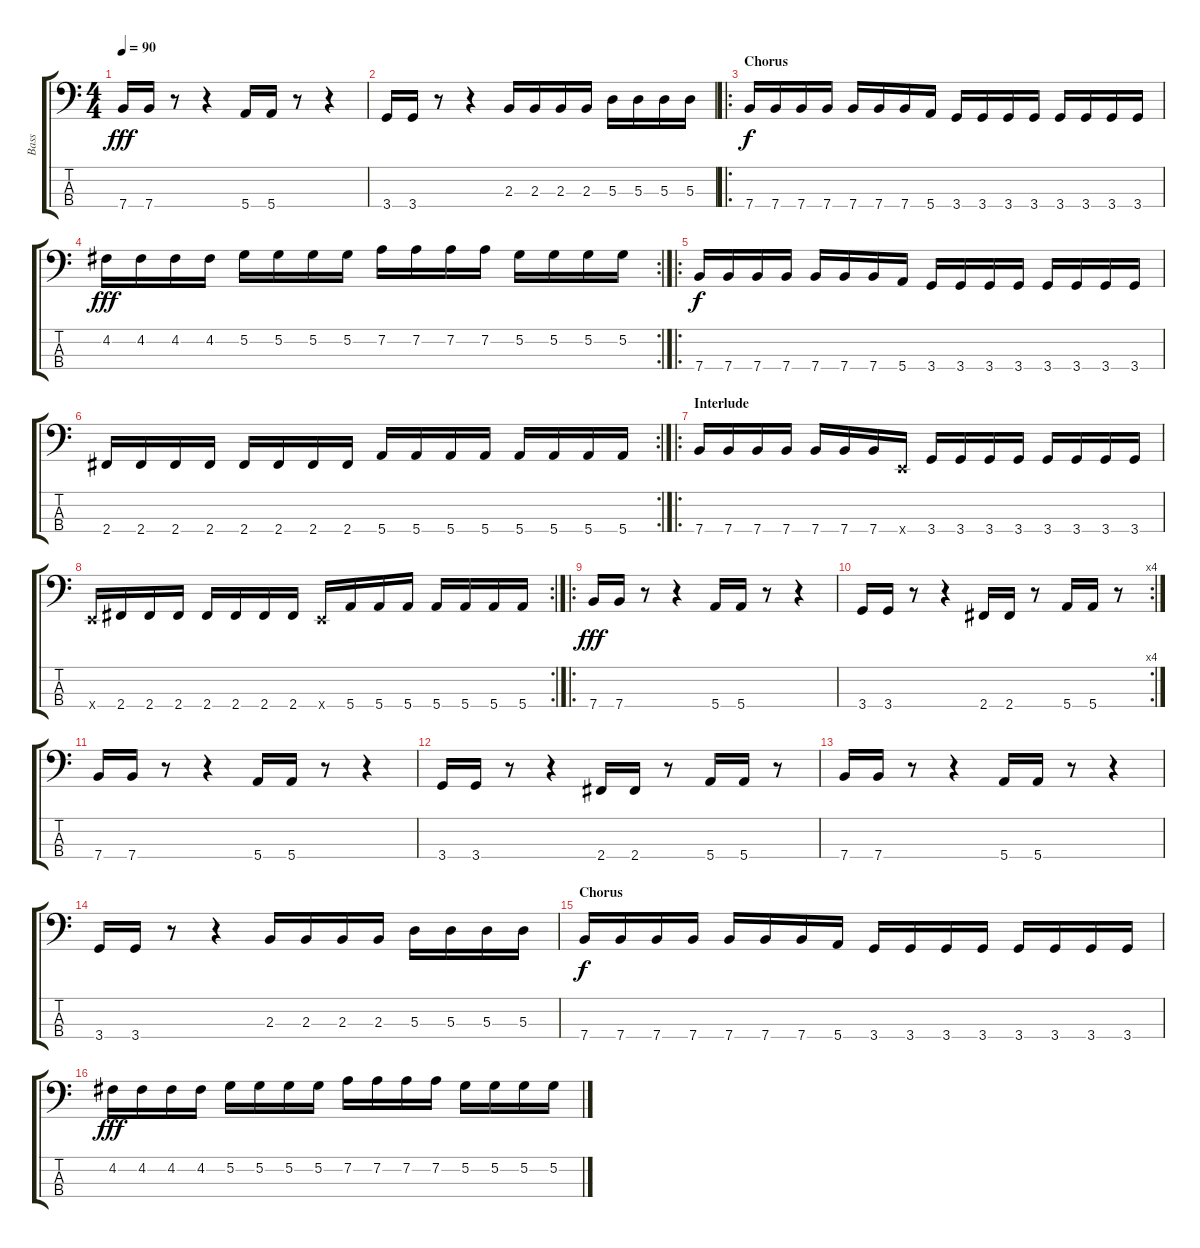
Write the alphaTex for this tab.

\track ("Bass" "Bass") {instrument slapbass1}
\staff {score tabs}
\tuning (G2 D2 A1 E1) {hide}
\ts (4 4)
\tempo 90
\clef f4
\ks c
7.4.16{dy fff} 7.4.16 r.8 r.4 5.4.16 5.4.16 r.8 r.4 |
3.4.16 3.4.16 r.8 r.4 2.3.16 2.3.16 2.3.16 2.3.16 5.3.16 5.3.16 5.3.16 5.3.16 |
\ro
\section ("" "Chorus")
7.4.16{dy f} 7.4.16 7.4.16 7.4.16 7.4.16 7.4.16 7.4.16 5.4.16 3.4.16 3.4.16 3.4.16 3.4.16 3.4.16 3.4.16 3.4.16 3.4.16 |
\rc 2
4.2.16{dy fff} 4.2.16 4.2.16 4.2.16 5.2.16 5.2.16 5.2.16 5.2.16 7.2.16 7.2.16 7.2.16 7.2.16 5.2.16 5.2.16 5.2.16 5.2.16 |
\ro
7.4.16{dy f} 7.4.16 7.4.16 7.4.16 7.4.16 7.4.16 7.4.16 5.4.16 3.4.16 3.4.16 3.4.16 3.4.16 3.4.16 3.4.16 3.4.16 3.4.16 |
\rc 2
2.4.16 2.4.16 2.4.16 2.4.16 2.4.16 2.4.16 2.4.16 2.4.16 5.4.16 5.4.16 5.4.16 5.4.16 5.4.16 5.4.16 5.4.16 5.4.16 |
\ro
\section ("" "Interlude")
7.4.16 7.4.16 7.4.16 7.4.16 7.4.16 7.4.16 7.4.16 0.4{x}.16 3.4.16 3.4.16 3.4.16 3.4.16 3.4.16 3.4.16 3.4.16 3.4.16 |
\rc 2
0.4{x}.16 2.4.16 2.4.16 2.4.16 2.4.16 2.4.16 2.4.16 2.4.16 0.4{x}.16 5.4.16 5.4.16 5.4.16 5.4.16 5.4.16 5.4.16 5.4.16 |
\ro
7.4.16{dy fff} 7.4.16 r.8 r.4 5.4.16 5.4.16 r.8 r.4 |
\rc 4
3.4.16 3.4.16 r.8 r.4 2.4.16 2.4.16 r.8 5.4.16 5.4.16 r.8 |
7.4.16 7.4.16 r.8 r.4 5.4.16 5.4.16 r.8 r.4 |
3.4.16 3.4.16 r.8 r.4 2.4.16 2.4.16 r.8 5.4.16 5.4.16 r.8 |
7.4.16 7.4.16 r.8 r.4 5.4.16 5.4.16 r.8 r.4 |
3.4.16 3.4.16 r.8 r.4 2.3.16 2.3.16 2.3.16 2.3.16 5.3.16 5.3.16 5.3.16 5.3.16 |
\section ("" "Chorus")
7.4.16{dy f} 7.4.16 7.4.16 7.4.16 7.4.16 7.4.16 7.4.16 5.4.16 3.4.16 3.4.16 3.4.16 3.4.16 3.4.16 3.4.16 3.4.16 3.4.16 |
4.2.16{dy fff} 4.2.16 4.2.16 4.2.16 5.2.16 5.2.16 5.2.16 5.2.16 7.2.16 7.2.16 7.2.16 7.2.16 5.2.16 5.2.16 5.2.16 5.2.16
